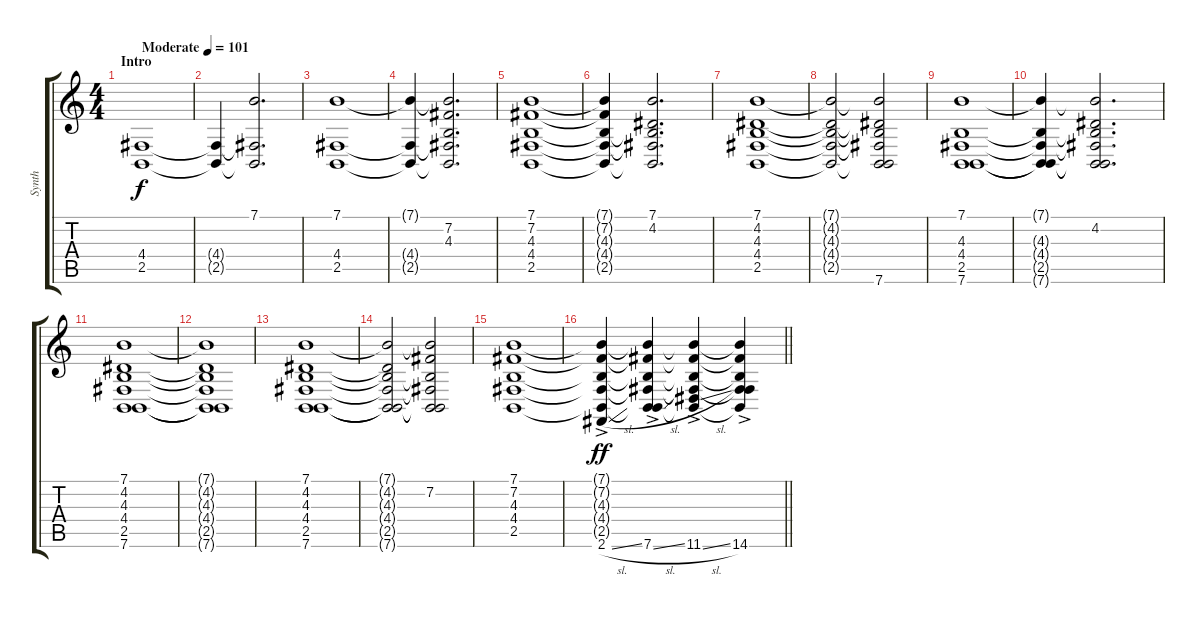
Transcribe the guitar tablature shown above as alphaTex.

\track ("Synth" "Synth") {instrument pad2warm}
\staff {score tabs}
\tuning (E4 B3 G3 D3 A2 E2) {hide}
\ts (4 4)
\section ("" "Intro")
\tempo (101 "Moderate")
\clef g2
\ks c
(4.4 2.5).1{dy f instrument pad2warm} |
(4.4{t} 2.5{t}).4 (7.1 4.4{t} 2.5{t}).2{d} |
(7.1 4.4 2.5).1 |
(7.1{t} 4.4{t} 2.5{t}).4 (7.1{t} 7.2 4.3 4.4{t} 2.5{t}).2{d} |
(7.1 7.2 4.3 4.4 2.5).1 |
(7.1{t} 7.2{t} 4.3{t} 4.4{t} 2.5{t}).4 (7.1 4.2 4.3{t} 4.4{t} 2.5{t}).2{d} |
(7.1 4.2 4.3 4.4 2.5).1 |
(7.1{t} 4.2{t} 4.3{t} 4.4{t} 2.5{t}).2 (7.1{t} 4.2{t} 4.3{t} 4.4{t} 2.5{t} 7.6).2 |
(7.1 4.3 4.4 2.5 7.6).1 |
(7.1{t} 4.3{t} 4.4{t} 2.5{t} 7.6{t}).4 (7.1{t} 4.2 4.3{t} 4.4{t} 2.5{t} 7.6{t}).2{d} |
(7.1 4.2 4.3 4.4 2.5 7.6).1 |
(7.1{t} 4.2{t} 4.3{t} 4.4{t} 2.5{t} 7.6{t}).1 |
(7.1 4.2 4.3 4.4 2.5 7.6).1 |
(7.1{t} 4.2{t} 4.3{t} 4.4{t} 2.5{t} 7.6{t}).2 (7.1{t} 7.2 4.3{t} 4.4{t} 2.5{t} 7.6{t}).2 |
(7.1 7.2 4.3 4.4 2.5).1 |
\barLineRight lightlight
(7.1{t} 7.2{t} 4.3{t} 4.4{t} 2.5{t} 2.6{sl ac}).4{dy ff} (7.1{t} 7.2{t} 4.3{t} 4.4{t} 2.5{t} 7.6{sl ac}).4 (7.1{t} 7.2{t} 4.3{t} 4.4{t} 2.5{t} 11.6{sl ac}).4 (7.1{t} 7.2{t} 4.3{t} 4.4{t} 2.5{t} 14.6{ac}).4
